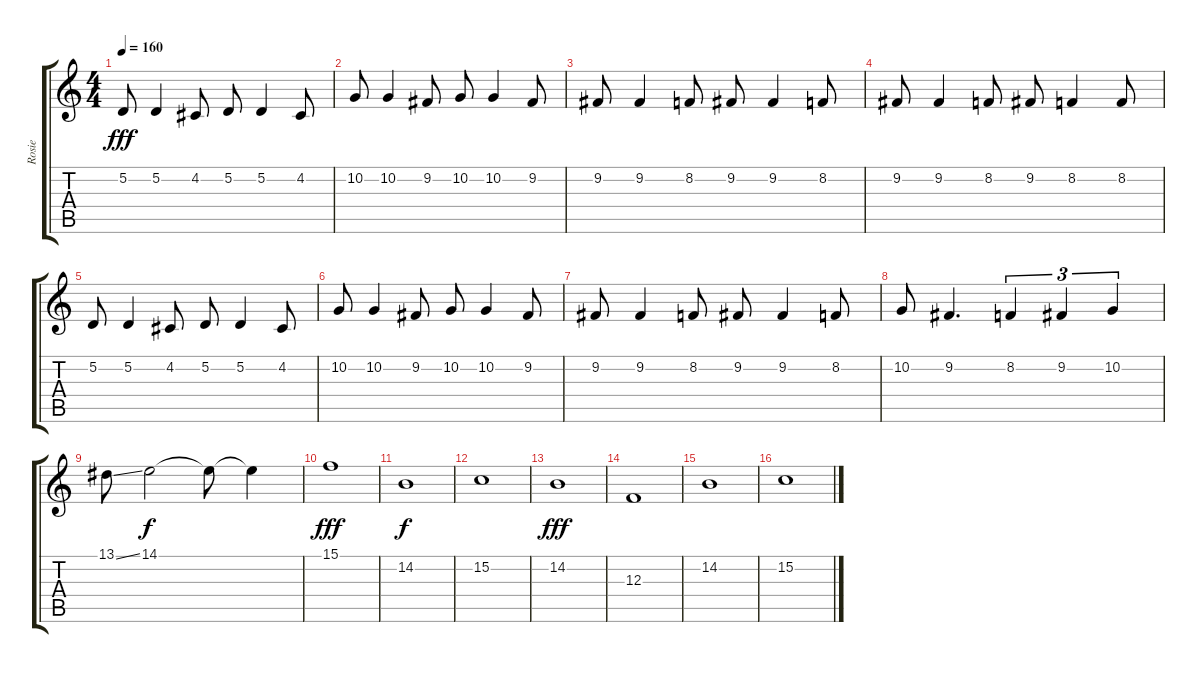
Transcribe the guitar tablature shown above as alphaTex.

\track ("Rosie" "Rosie") {instrument stringensemble2}
\staff {score tabs}
\tuning (D4 A3 F3 C3 G2 D2) {hide}
\ts (4 4)
\tempo 160
\clef g2
\ks c
5.2.8{dy fff} 5.2.4 4.2.8 5.2.8 5.2.4 4.2.8 |
10.2.8 10.2.4 9.2.8 10.2.8 10.2.4 9.2.8 |
9.2.8 9.2.4 8.2.8 9.2.8 9.2.4 8.2.8 |
9.2.8 9.2.4 8.2.8 9.2.8 8.2.4 8.2.8 |
5.2.8 5.2.4 4.2.8 5.2.8 5.2.4 4.2.8 |
10.2.8 10.2.4 9.2.8 10.2.8 10.2.4 9.2.8 |
9.2.8 9.2.4 8.2.8 9.2.8 9.2.4 8.2.8 |
10.2.8 9.2.4{d} 8.2.4{tu (3 2)} 9.2.4{tu (3 2)} 10.2.4{tu (3 2)} |
13.1{ss}.8{volume 12 instrument stringensemble2} 14.1.2{dy f} 14.1{t}.8 14.1{t}.4 |
15.1.1{dy fff} |
14.2.1{dy f} |
15.2.1 |
14.2.1{dy fff} |
12.3.1 |
14.2.1 |
15.2.1
